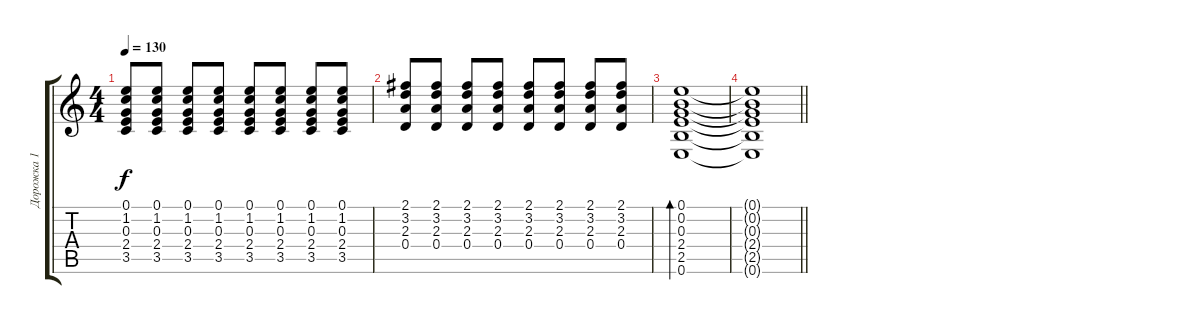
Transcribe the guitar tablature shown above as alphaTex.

\track ("Дорожка 1" "Дорожка 1") {instrument acousticguitarsteel}
\staff {score tabs}
\tuning (E4 B3 G3 D3 A2 E2) {hide}
\ts (4 4)
\tempo 130
\clef g2
\ks c
(0.1 1.2 0.3 2.4 3.5).8{dy f} (0.1 1.2 0.3 2.4 3.5).8 (0.1 1.2 0.3 2.4 3.5).8 (0.1 1.2 0.3 2.4 3.5).8 (0.1 1.2 0.3 2.4 3.5).8 (0.1 1.2 0.3 2.4 3.5).8 (0.1 1.2 0.3 2.4 3.5).8 (0.1 1.2 0.3 2.4 3.5).8 |
(2.1 3.2 2.3 0.4).8 (2.1 3.2 2.3 0.4).8 (2.1 3.2 2.3 0.4).8 (2.1 3.2 2.3 0.4).8 (2.1 3.2 2.3 0.4).8 (2.1 3.2 2.3 0.4).8 (2.1 3.2 2.3 0.4).8 (2.1 3.2 2.3 0.4).8 |
(0.1 0.2 0.3 2.4 2.5 0.6).1{bd 240} |
\barLineRight lightlight
(0.1{t} 0.2{t} 0.3{t} 2.4{t} 2.5{t} 0.6{t}).1
